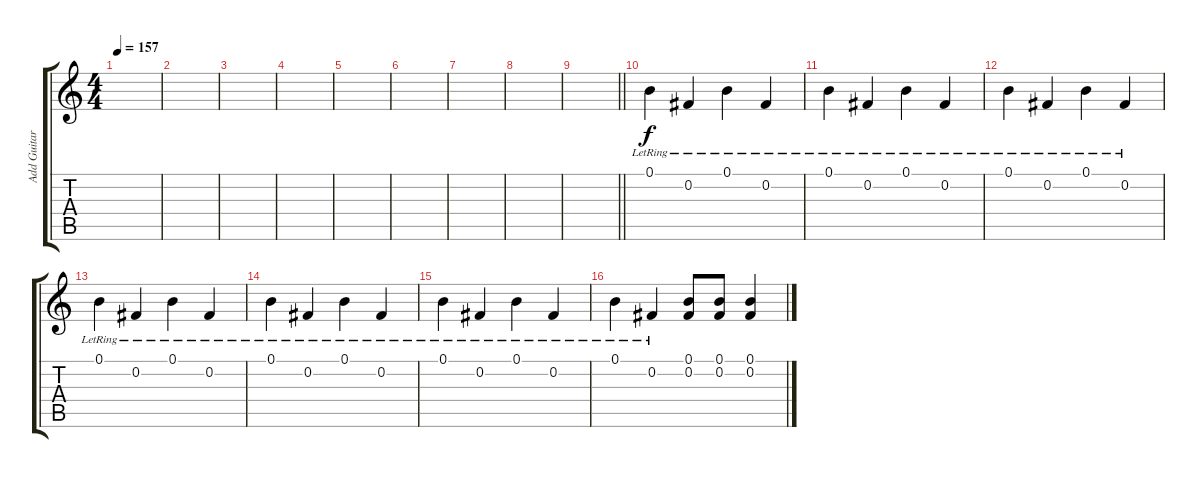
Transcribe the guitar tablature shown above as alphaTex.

\track ("Add Guitar" "Add Guitar") {instrument distortionguitar}
\staff {score tabs}
\tuning (B3 Gb3 D3 A2 E2 B1) {hide}
\ts (4 4)
\tempo 157
\clef g2
\ks c
|
|
|
|
|
|
|
|
\barLineRight lightlight
|
\section ("" "")
0.1{lr}.4 0.2{lr}.4 0.1{lr}.4 0.2{lr}.4 |
0.1{lr}.4 0.2{lr}.4 0.1{lr}.4 0.2{lr}.4 |
0.1{lr}.4 0.2{lr}.4 0.1{lr}.4 0.2{lr}.4 |
0.1{lr}.4 0.2{lr}.4 0.1{lr}.4 0.2{lr}.4 |
0.1{lr}.4 0.2{lr}.4 0.1{lr}.4 0.2{lr}.4 |
0.1{lr}.4 0.2{lr}.4 0.1{lr}.4 0.2{lr}.4 |
0.1{lr}.4 0.2{lr}.4 (0.1 0.2).8 (0.1 0.2).8 (0.1 0.2).4
